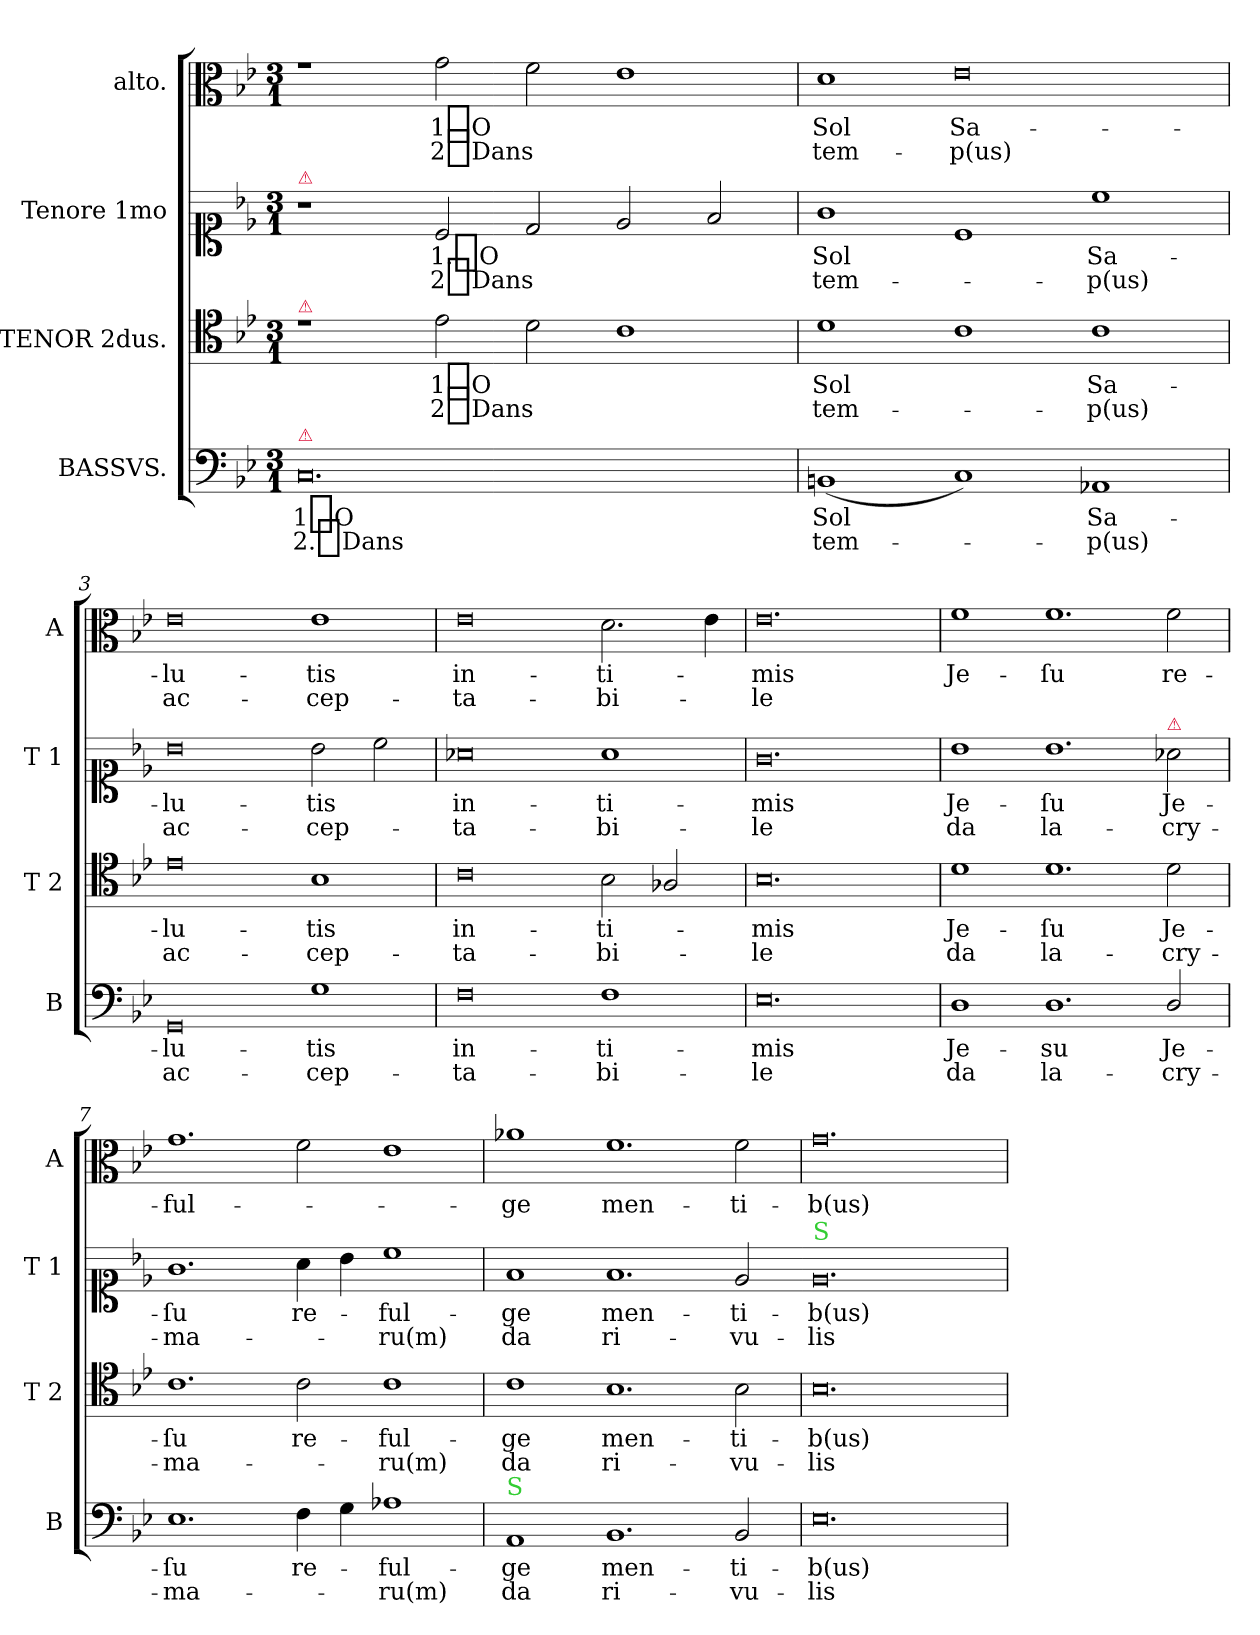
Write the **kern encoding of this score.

**kern	**text	**text	**kern	**text	**text	**kern	**text	**text	**kern	**text	**text
*part4	*part4	*part4	*part3	*part3	*part3	*part2	*part2	*part2	*part1	*part1	*part1
*staff4	*staff4	*staff4	*staff3	*staff3	*staff3	*staff2	*staff2	*staff2	*staff1	*staff1	*staff1
*I"BASSVS.	*	*	*I"TENOR 2dus.	*	*	*I"Tenore 1mo	*	*	*I"alto.	*	*
*I'B	*	*	*I'T 2	*	*	*I'T 1	*	*	*I'A	*	*
*clefF4	*	*	*clefC4	*	*	*clefC1	*	*	*clefC3	*	*
*k[b-e-]	*	*	*k[b-e-]	*	*	*k[b-e-]	*	*	*k[b-e-]	*	*
*M3/1	*	*	*M3/1	*	*	*M3/1	*	*	*M3/1	*	*
=1	=1	=1	=1	=1	=1	=1	=1	=1	=1	=1	=1
!	!	!	!	!	!	!LO:TX:a:color=crimson:t=⚠	!	!	!	!	!
!	!	!	!LO:TX:a:color=crimson:t=⚠	!	!	!	!	!	!	!	!
!LO:TX:a:color=crimson:t=⚠	!	!	!	!	!	!	!	!	!	!	!
0.C	1_O	2._Dans	1re	.	.	1r	.	.	1rg	.	.
.	.	.	2e-\	1_O	2_Dans	2c/	1._O	2_Dans	2g\	1_O	2_Dans
.	.	.	2d\	.	.	2d/	.	.	2f\	.	.
.	.	.	1c	.	.	2e-/	.	.	1e-	.	.
.	.	.	.	.	.	2f/	.	.	.	.	.
=2	=2	=2	=2	=2	=2	=2	=2	=2	=2	=2	=2
(>1BBn	Sol	tem-	1d	Sol	tem-	1g	Sol	tem-	1d	Sol	tem-
1C)	.	.	1c	.	.	1c	.	.	0e-	Sa-	-p(us)
1AA-X	Sa-	-p(us)	1c	Sa-	-p(us)	1cc	Sa-	-p(us)	.	.	.
=3	=3	=3	=3	=3	=3	=3	=3	=3	=3	=3	=3
0GG	-lu-	ac-	0e-	-lu-	ac-	0b-	-lu-	ac-	0e-	-lu-	ac-
1G	-tis	-cep-	1B-	-tis	-cep-	2b-\	-tis	-cep-	1e-	-tis	-cep-
.	.	.	.	.	.	2cc\	.	.	.	.	.
=4	=4	=4	=4	=4	=4	=4	=4	=4	=4	=4	=4
0F	in-	-ta-	0c	in-	-ta-	0a-X	in-	-ta-	0e-	in-	-ta-
1F	-ti-	-bi-	2B-\	-ti-	-bi-	1a-	-ti-	-bi-	2.d\	-ti-	-bi-
.	.	.	2A-X/	.	.	.	.	.	.	.	.
.	.	.	.	.	.	.	.	.	4e-\	.	.
=5	=5	=5	=5	=5	=5	=5	=5	=5	=5	=5	=5
0.E-	-mis	-le	0.B-	-mis	-le	0.g	-mis	-le	0.e-	-mis	-le
=6	=6	=6	=6	=6	=6	=6	=6	=6	=6	=6	=6
1D	Je-	da	1d	Je-	da	1b-	Je-	da	1f	Je-	.
1.D	-su	la-	1.d	ſu	la-	1.b-	ſu	la-	1.f	-ſu	.
!	!	!	!	!	!	!LO:TX:a:color=crimson:t=⚠	!	!	!	!	!
2D/	Je-	-cry-	2d\	Je-	-cry-	2a-X\	Je-	-cry-	2f\	re-	.
=7	=7	=7	=7	=7	=7	=7	=7	=7	=7	=7	=7
1.E-	-ſu	-ma-	1.c	-ſu	-ma-	1.g	-ſu	-ma-	1.g	-ful-	.
4F\	re-	.	2c\	re-	.	4a\	re-	.	2f\	.	.
4G\	.	.	.	.	.	4b-\	.	.	.	.	.
1A-X	-ful-	-ru(m)	1c	-ful-	-ru(m)	1cc	-ful-	-ru(m)	1e-	.	.
=8	=8	=8	=8	=8	=8	=8	=8	=8	=8	=8	=8
!LO:TX:a:color=limegreen:t=S	!	!	!	!	!	!	!	!	!	!	!
1AA	-ge	da	1c	-ge	da	1f	-ge	da	1a-X	-ge	.
1.BB-	men-	ri-	1.B-	men-	ri-	1.f	men-	ri-	1.f	men-	.
2BB-/	-ti-	-vu-	2B-\	-ti-	-vu-	2e-/	-ti-	-vu-	2f\	-ti-	.
=9	=9	=9	=9	=9	=9	=9-	=9	=9	=9	=9	=9
!	!	!	!	!	!	!LO:TX:a:color=limegreen:t=S	!	!	!	!	!
0.E-	-b(us)	-lis	0.B-	-b(us)	-lis	0.e-	-b(us)	-lis	0.g	-b(us)	.
=	=	=	=	=	=	=	=	=	=	=	=
*-	*-	*-	*-	*-	*-	*-	*-	*-	*-	*-	*-
